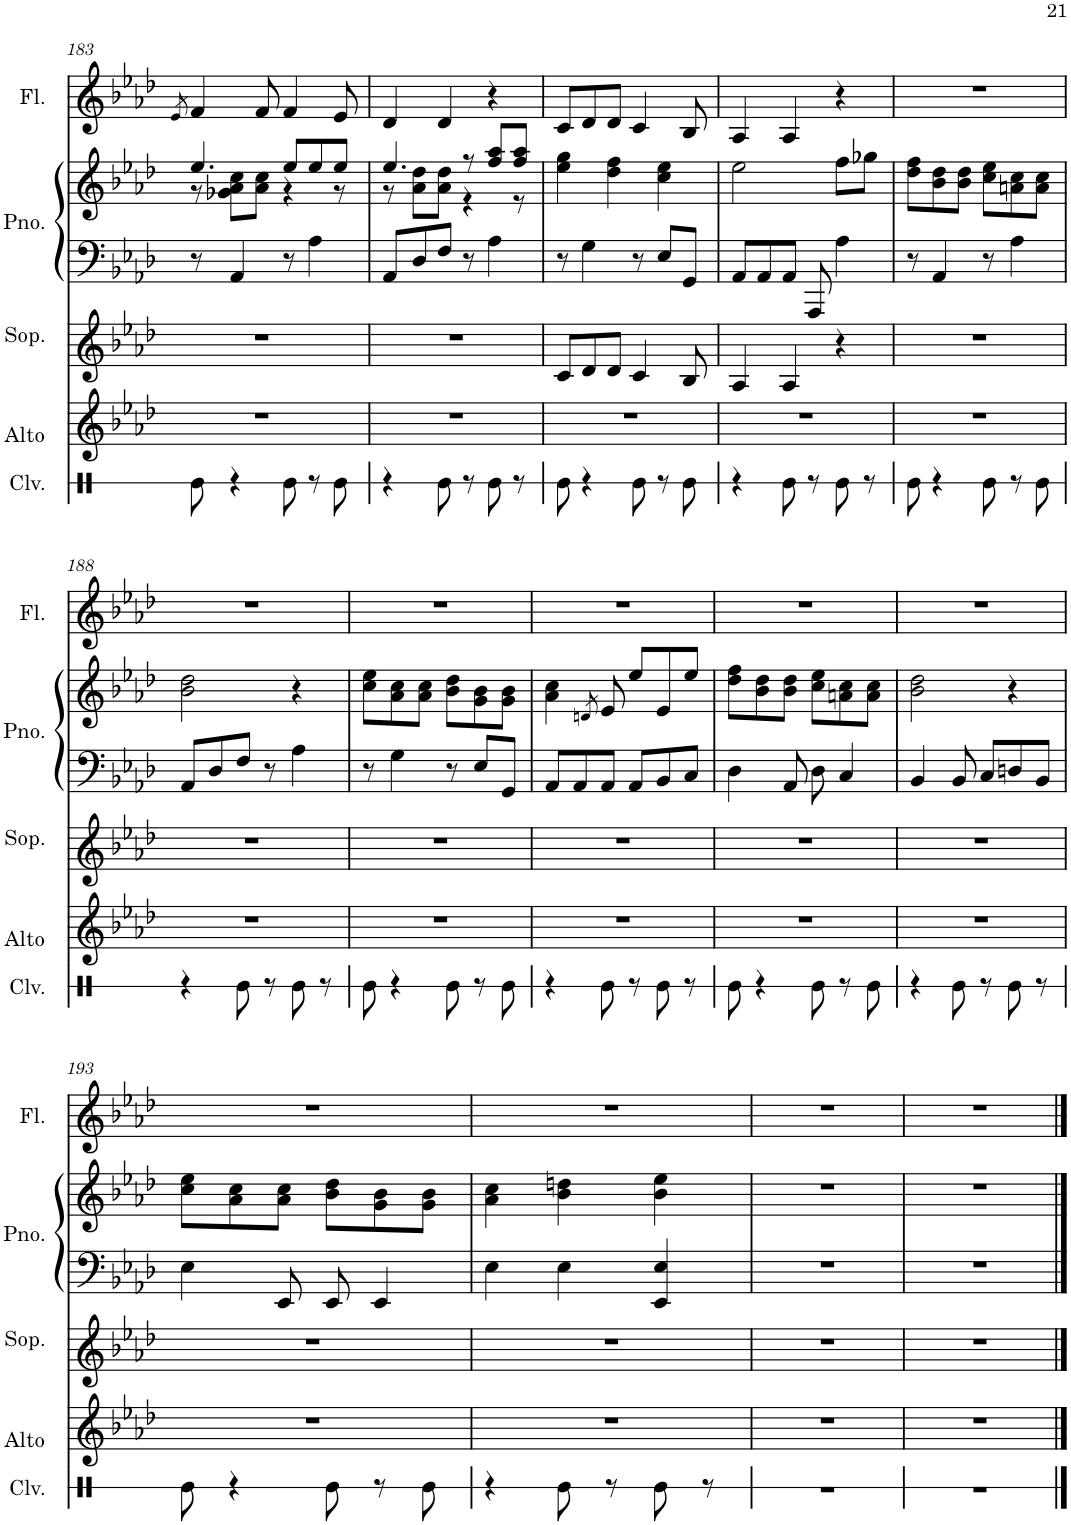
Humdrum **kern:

**kern	**kern	**kern	**kern	**kern	**kern
*part4	*part3	*part3	*part2	*part2	*part1
*staff6	*staff5	*staff4	*staff3	*staff2	*staff1
*I"Claves	*I"Soprano    Alto	*	*I"Piano	*	*I"Flute
*I'Clv.	*I'Sop.    Alto	*	*I'Pno.	*	*I'Fl.
!!LO:PB:g=z
*clefX	*clefG2	*clefG2	*clefF4	*clefG2	*clefG2
*k[]	*k[b-e-a-d-]	*k[b-e-a-d-]	*k[b-e-a-d-]	*k[b-e-a-d-]	*k[b-e-a-d-]
*M6/8	*M6/8	*M6/8	*M6/8	*M6/8	*M6/8
=183	=183	=183	=183	=183	=183
.	.	.	.	.	8qe-/
*	*	*	*	*^	*
8Re\	2.r	2.r	8r	4.ee-/	8r	4f/
4r	.	.	4AA-/	.	8g-X\ 8a-\ 8cc\L	.
.	.	.	.	.	8a-\ 8cc\J	8f/
8Re\	.	.	8r	8ee-/L	4r	4f/
8r	.	.	4A-\	8ee-/	.	.
8Re\	.	.	.	8ee-/J	8r	8e-/
=184	=184	=184	=184	=184	=184	=184
4r	2.r	2.r	8AA-/L	4.ee-/	8r	4d-/
.	.	.	8D-/	.	8a-\ 8dd-\L	.
8Re\	.	.	8F/J	.	8a-\ 8dd-\J	4d-/
8r	.	.	8r	8r	4r	.
8Re\	.	.	4A-\	8ff/ 8aa-/L	.	4r
8r	.	.	.	8ff/ 8aa-/J	8r	.
*	*	*	*	*v	*v	*
=185	=185	=185	=185	=185	=185
8Re\	2.r	8c/L	8r	4ee-\ 4gg\	8c/L
4r	.	8d-/	4G\	.	8d-/
.	.	8d-/J	.	4dd-\ 4ff\	8d-/J
8Re\	.	4c/	8r	.	4c/
8r	.	.	8E-/L	4cc\ 4ee-\	.
8Re\	.	8B-/	8GG/J	.	8B-/
=186	=186	=186	=186	=186	=186
4r	2.r	4A-/	8AA-/L	2ee-\	4A-/
.	.	.	8AA-/	.	.
8Re\	.	4A-/	8AA-/J	.	4A-/
8r	.	.	8AAA-/	.	.
8Re\	.	4r	4A-\	8ff\L	4r
8r	.	.	.	8gg-X\J	.
=187	=187	=187	=187	=187	=187
8Re\	2.r	2.r	8r	8dd-\ 8ff\L	2.r
4r	.	.	4AA-/	8b-\ 8dd-\	.
.	.	.	.	8b-\ 8dd-\J	.
8Re\	.	.	8r	8cc\ 8ee-\L	.
8r	.	.	4A-\	8an\ 8cc\	.
8Re\	.	.	.	8a\ 8cc\J	.
!!LO:LB:g=z
=188	=188	=188	=188	=188	=188
4r	2.r	2.r	8AA-/L	2b-\ 2dd-\	2.r
.	.	.	8D-/	.	.
8Re\	.	.	8F/J	.	.
8r	.	.	8r	.	.
8Re\	.	.	4A-\	4r	.
8r	.	.	.	.	.
=189	=189	=189	=189	=189	=189
8Re\	2.r	2.r	8r	8cc\ 8ee-\L	2.r
4r	.	.	4G\	8a-\ 8cc\	.
.	.	.	.	8a-\ 8cc\J	.
8Re\	.	.	8r	8b-\ 8dd-\L	.
8r	.	.	8E-/L	8g\ 8b-\	.
8Re\	.	.	8GG/J	8g\ 8b-\J	.
=190	=190	=190	=190	=190	=190
4r	2.r	2.r	8AA-/L	4a-\ 4cc\	2.r
.	.	.	8AA-/	.	.
.	.	.	.	8qdn/	.
8Re\	.	.	8AA-/J	8e-/	.
8r	.	.	8AA-/L	8ee-/L	.
8Re\	.	.	8BB-/	8e-/	.
8r	.	.	8C/J	8ee-/J	.
=191	=191	=191	=191	=191	=191
8Re\	2.r	2.r	4D-\	8dd-\ 8ff\L	2.r
4r	.	.	.	8b-\ 8dd-\	.
.	.	.	8AA-/	8b-\ 8dd-\J	.
8Re\	.	.	8D-\	8cc\ 8ee-\L	.
8r	.	.	4C/	8an\ 8cc\	.
8Re\	.	.	.	8a\ 8cc\J	.
=192	=192	=192	=192	=192	=192
4r	2.r	2.r	4BB-/	2b-\ 2dd-\	2.r
8Re\	.	.	8BB-/	.	.
8r	.	.	8C/L	.	.
8Re\	.	.	8Dn/	4r	.
8r	.	.	8BB-/J	.	.
!!LO:LB:g=z
=193	=193	=193	=193	=193	=193
8Re\	2.r	2.r	4E-\	8cc\ 8ee-\L	2.r
4r	.	.	.	8a-\ 8cc\	.
.	.	.	8EE-/	8a-\ 8cc\J	.
8Re\	.	.	8EE-/	8b-\ 8dd-\L	.
8r	.	.	4EE-/	8g\ 8b-\	.
8Re\	.	.	.	8g\ 8b-\J	.
=194	=194	=194	=194	=194	=194
4r	2.r	2.r	4E-\	4a-\ 4cc\	2.r
8Re\	.	.	4E-\	4b-\ 4ddn\	.
8r	.	.	.	.	.
8Re\	.	.	4EE-/ 4E-/	4b-\ 4ee-\	.
8r	.	.	.	.	.
=195	=195	=195	=195	=195	=195
2.r	2.r	2.r	2.r	2.r	2.r
=196	=196	=196	=196	=196	=196
2.r	2.r	2.r	2.r	2.r	2.r
==	==	==	==	==	==
*-	*-	*-	*-	*-	*-
